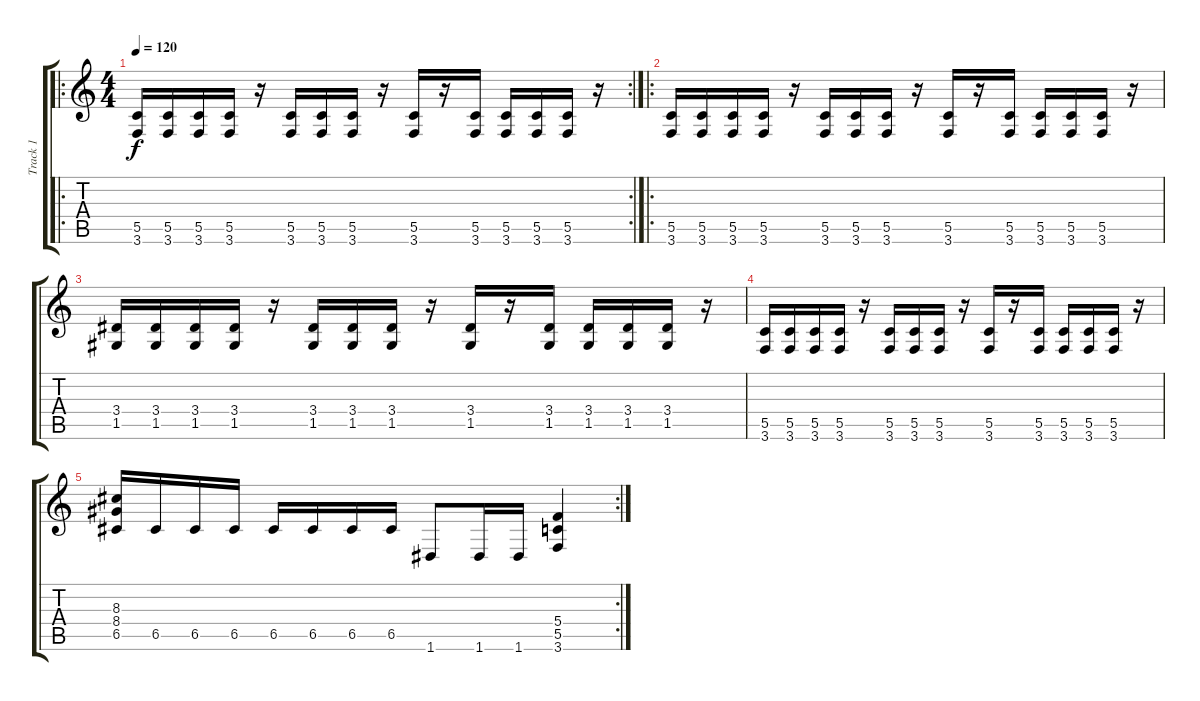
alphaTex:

\track ("Track 1" "Track 1") {instrument distortionguitar}
\staff {score tabs}
\tuning (D4 A3 F3 C3 G2 D2) {hide}
\ro
\rc 2
\ts (4 4)
\tempo 120
\clef g2
\ks c
(5.5 3.6).16{dy f instrument distortionguitar} (5.5 3.6).16 (5.5 3.6).16 (5.5 3.6).16 r.16 (5.5 3.6).16 (5.5 3.6).16 (5.5 3.6).16 r.16 (5.5 3.6).16 r.16 (5.5 3.6).16 (5.5 3.6).16 (5.5 3.6).16 (5.5 3.6).16 r.16 |
\ro
(5.5 3.6).16 (5.5 3.6).16 (5.5 3.6).16 (5.5 3.6).16 r.16 (5.5 3.6).16 (5.5 3.6).16 (5.5 3.6).16 r.16 (5.5 3.6).16 r.16 (5.5 3.6).16 (5.5 3.6).16 (5.5 3.6).16 (5.5 3.6).16 r.16 |
(3.4 1.5).16 (3.4 1.5).16 (3.4 1.5).16 (3.4 1.5).16 r.16 (3.4 1.5).16 (3.4 1.5).16 (3.4 1.5).16 r.16 (3.4 1.5).16 r.16 (3.4 1.5).16 (3.4 1.5).16 (3.4 1.5).16 (3.4 1.5).16 r.16 |
(5.5 3.6).16 (5.5 3.6).16 (5.5 3.6).16 (5.5 3.6).16 r.16 (5.5 3.6).16 (5.5 3.6).16 (5.5 3.6).16 r.16 (5.5 3.6).16 r.16 (5.5 3.6).16 (5.5 3.6).16 (5.5 3.6).16 (5.5 3.6).16 r.16 |
\rc 2
(8.3 8.4 6.5).16 6.5.16 6.5.16 6.5.16 6.5.16 6.5.16 6.5.16 6.5.16 1.6.8 1.6.16 1.6.16 (5.4 5.5 3.6).4
